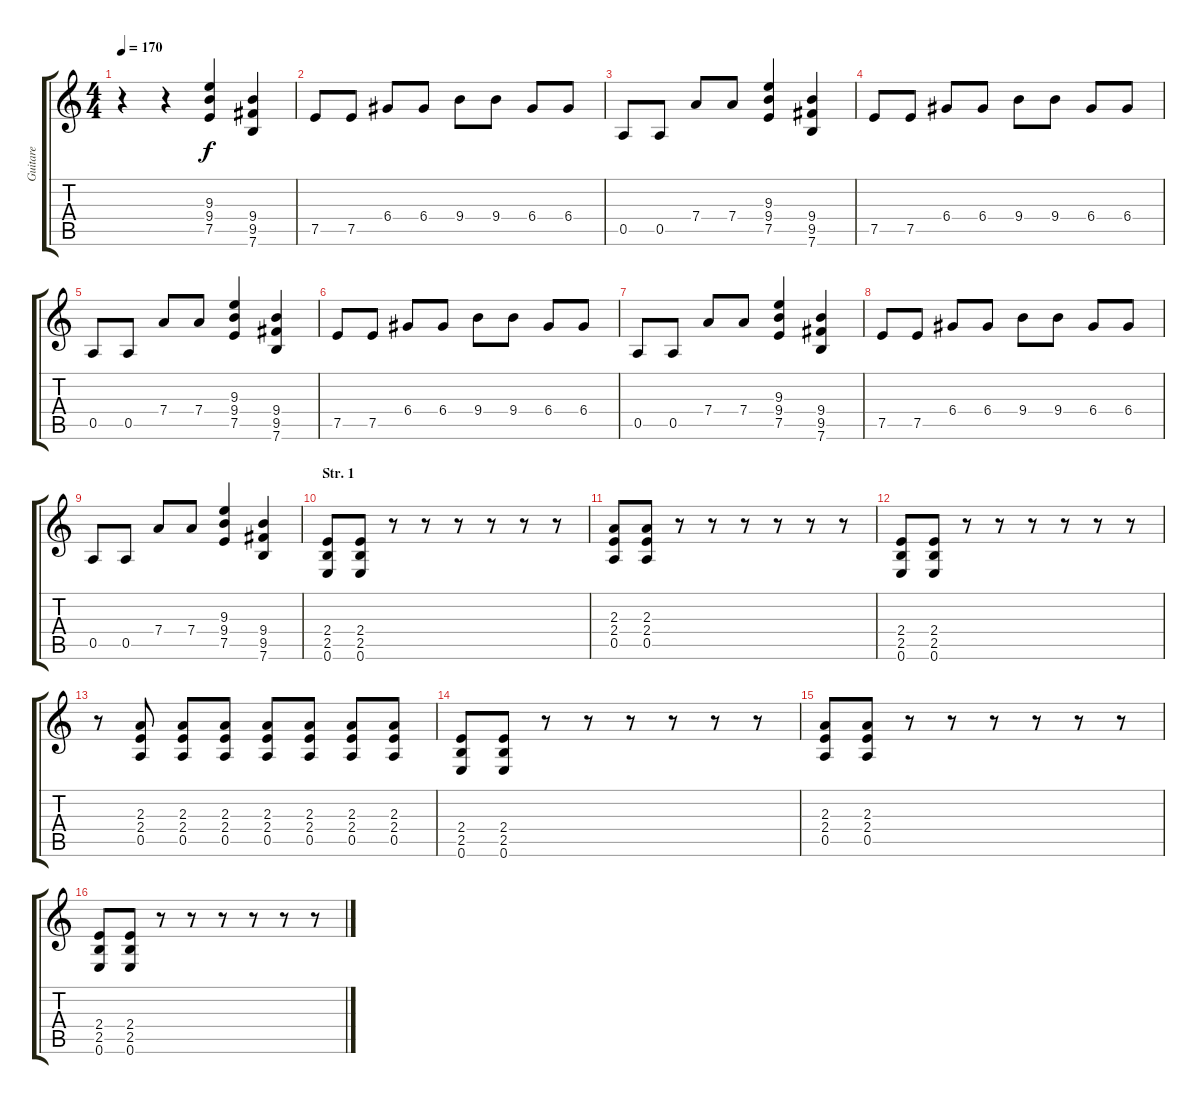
\track ("Guitare" "Guitare") {instrument distortionguitar}
\staff {score tabs}
\tuning (E4 B3 G3 D3 A2 E2) {hide}
\ts (4 4)
\tempo 170
\clef g2
\ks c
r.4{dy f instrument distortionguitar} r.4 (9.3 9.4 7.5).4 (9.4 9.5 7.6).4 |
7.5.8 7.5.8 6.4.8 6.4.8 9.4.8 9.4.8 6.4.8 6.4.8 |
0.5.8 0.5.8 7.4.8 7.4.8 (9.3 9.4 7.5).4 (9.4 9.5 7.6).4 |
7.5.8 7.5.8 6.4.8 6.4.8 9.4.8 9.4.8 6.4.8 6.4.8 |
0.5.8 0.5.8 7.4.8 7.4.8 (9.3 9.4 7.5).4 (9.4 9.5 7.6).4 |
7.5.8 7.5.8 6.4.8 6.4.8 9.4.8 9.4.8 6.4.8 6.4.8 |
0.5.8 0.5.8 7.4.8 7.4.8 (9.3 9.4 7.5).4 (9.4 9.5 7.6).4 |
7.5.8 7.5.8 6.4.8 6.4.8 9.4.8 9.4.8 6.4.8 6.4.8 |
0.5.8 0.5.8 7.4.8 7.4.8 (9.3 9.4 7.5).4 (9.4 9.5 7.6).4 |
\section ("" "Str. 1")
(2.4 2.5 0.6).8 (2.4 2.5 0.6).8 r.8 r.8 r.8 r.8 r.8 r.8 |
(2.3 2.4 0.5).8 (2.3 2.4 0.5).8 r.8 r.8 r.8 r.8 r.8 r.8 |
(2.4 2.5 0.6).8 (2.4 2.5 0.6).8 r.8 r.8 r.8 r.8 r.8 r.8 |
r.8 (2.3 2.4 0.5).8 (2.3 2.4 0.5).8 (2.3 2.4 0.5).8 (2.3 2.4 0.5).8 (2.3 2.4 0.5).8 (2.3 2.4 0.5).8 (2.3 2.4 0.5).8 |
(2.4 2.5 0.6).8 (2.4 2.5 0.6).8 r.8 r.8 r.8 r.8 r.8 r.8 |
(2.3 2.4 0.5).8 (2.3 2.4 0.5).8 r.8 r.8 r.8 r.8 r.8 r.8 |
(2.4 2.5 0.6).8 (2.4 2.5 0.6).8 r.8 r.8 r.8 r.8 r.8 r.8
